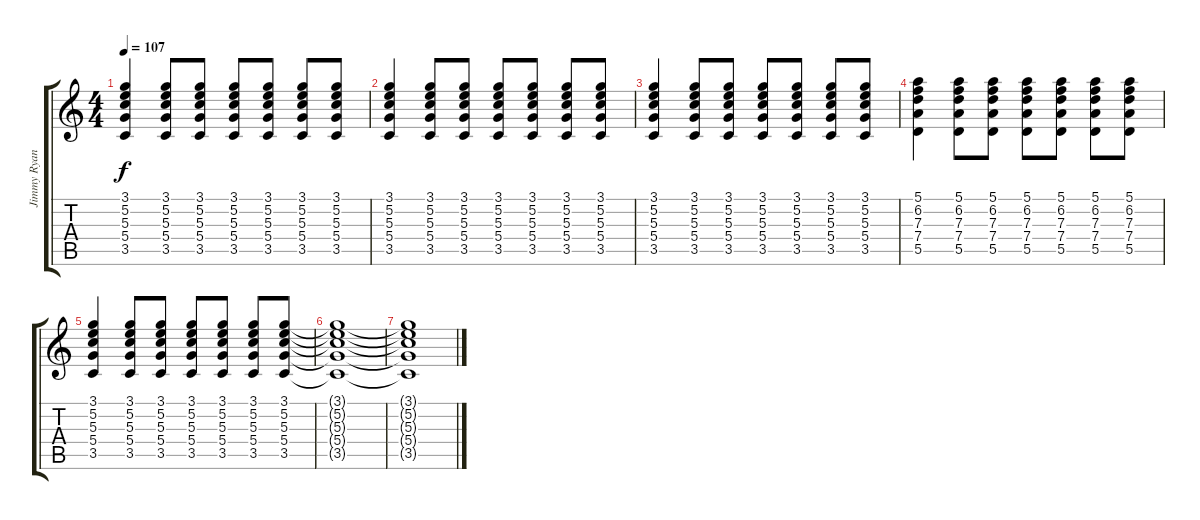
\track ("Jimmy Ryan (Electric Guitar)" "Jimmy Ryan") {instrument electricguitarclean}
\staff {score tabs}
\tuning (E4 B3 G3 D3 A2 E2) {hide}
\ts (4 4)
\tempo 107
\clef g2
\ks c
(3.1 5.2 5.3 5.4 3.5).4{dy f} (3.1 5.2 5.3 5.4 3.5).8 (3.1 5.2 5.3 5.4 3.5).8 (3.1 5.2 5.3 5.4 3.5).8 (3.1 5.2 5.3 5.4 3.5).8 (3.1 5.2 5.3 5.4 3.5).8 (3.1 5.2 5.3 5.4 3.5).8 |
(3.1 5.2 5.3 5.4 3.5).4 (3.1 5.2 5.3 5.4 3.5).8 (3.1 5.2 5.3 5.4 3.5).8 (3.1 5.2 5.3 5.4 3.5).8 (3.1 5.2 5.3 5.4 3.5).8 (3.1 5.2 5.3 5.4 3.5).8 (3.1 5.2 5.3 5.4 3.5).8 |
(3.1 5.2 5.3 5.4 3.5).4 (3.1 5.2 5.3 5.4 3.5).8 (3.1 5.2 5.3 5.4 3.5).8 (3.1 5.2 5.3 5.4 3.5).8 (3.1 5.2 5.3 5.4 3.5).8 (3.1 5.2 5.3 5.4 3.5).8 (3.1 5.2 5.3 5.4 3.5).8 |
(5.1 6.2 7.3 7.4 5.5).4 (5.1 6.2 7.3 7.4 5.5).8 (5.1 6.2 7.3 7.4 5.5).8 (5.1 6.2 7.3 7.4 5.5).8 (5.1 6.2 7.3 7.4 5.5).8 (5.1 6.2 7.3 7.4 5.5).8 (5.1 6.2 7.3 7.4 5.5).8 |
(3.1 5.2 5.3 5.4 3.5).4 (3.1 5.2 5.3 5.4 3.5).8 (3.1 5.2 5.3 5.4 3.5).8 (3.1 5.2 5.3 5.4 3.5).8 (3.1 5.2 5.3 5.4 3.5).8 (3.1 5.2 5.3 5.4 3.5).8 (3.1 5.2 5.3 5.4 3.5).8 |
(3.1{t} 5.2{t} 5.3{t} 5.4{t} 3.5{t}).1 |
(3.1{t} 5.2{t} 5.3{t} 5.4{t} 3.5{t}).1
